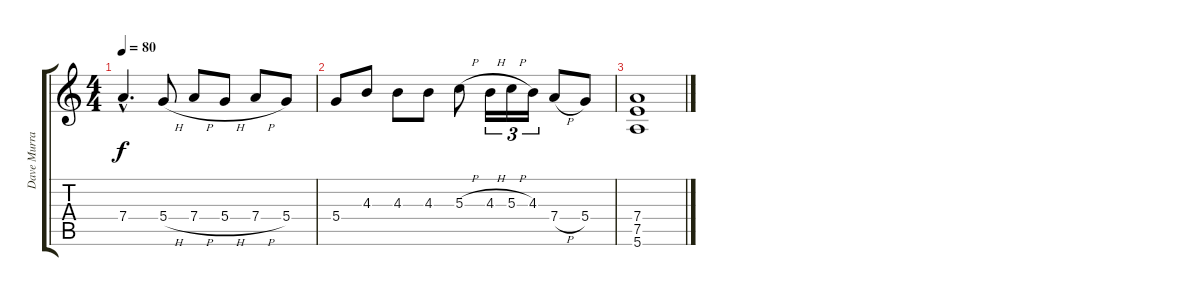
\track ("Dave Murray" "Dave Murra") {instrument distortionguitar}
\staff {score tabs}
\tuning (E4 B3 G3 D3 A2 E2) {hide}
\ts (4 4)
\tempo 80
\clef g2
\ks c
7.4{hac}.4{d dy f} 5.4{h}.8 7.4{h}.8 5.4{h}.8 7.4{h}.8 5.4.8 |
5.4.8 4.3.8 4.3.8 4.3.8 5.3{h}.8 4.3{h}.16{tu (3 2)} 5.3{h}.16{tu (3 2)} 4.3.16{tu (3 2)} 7.4{h}.8 5.4.8 |
(7.4 7.5 5.6).1
